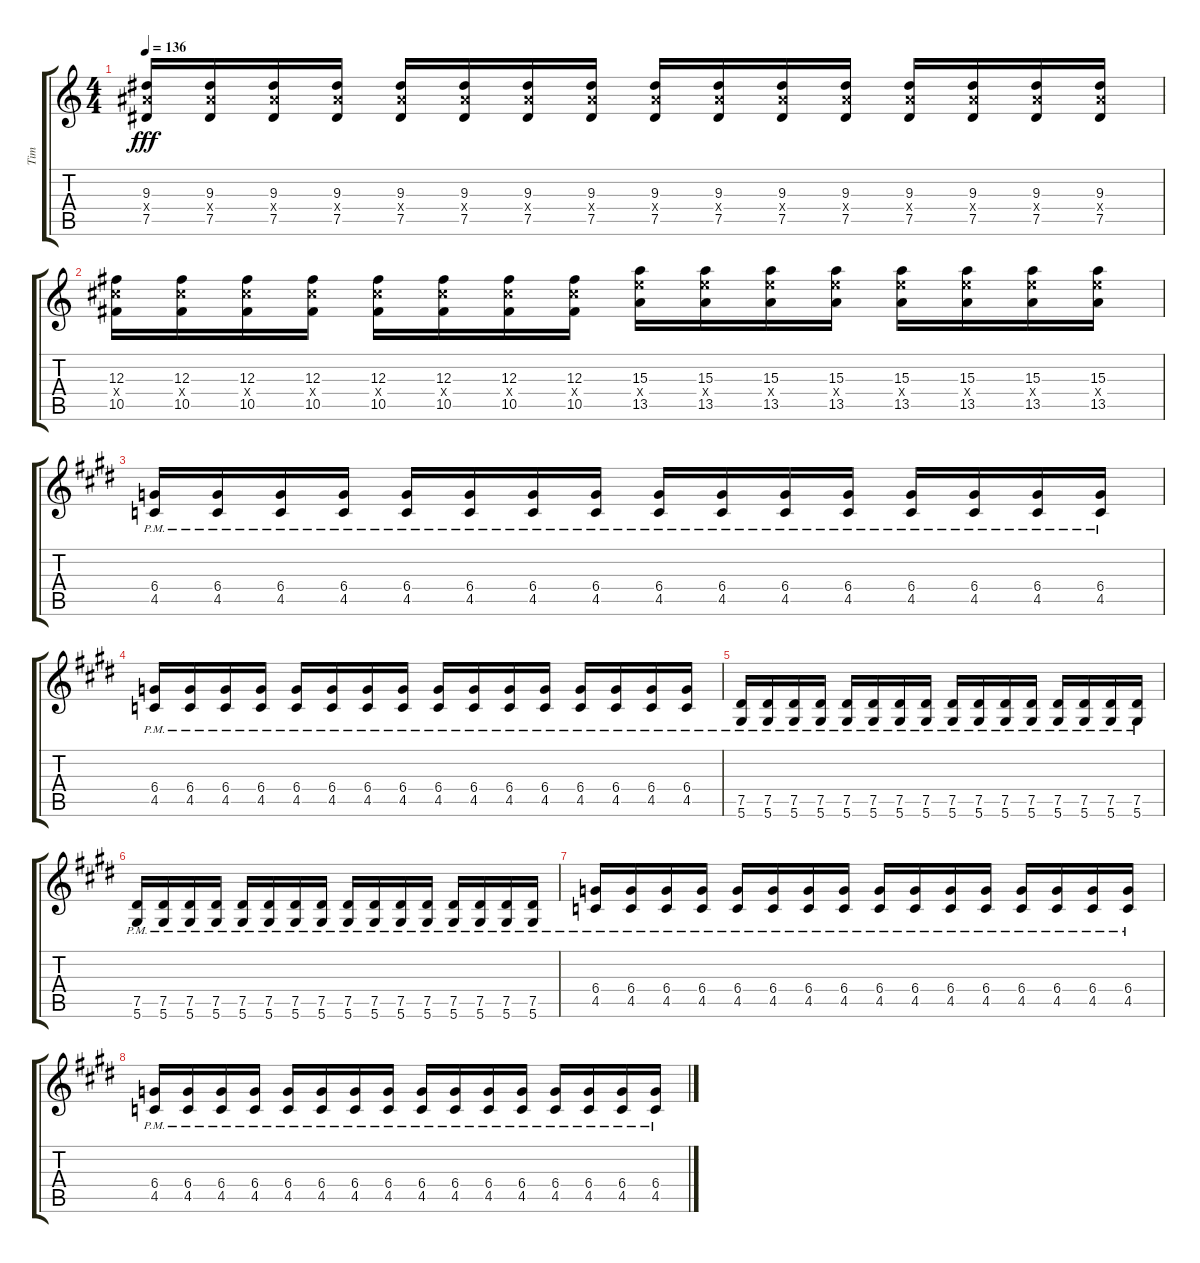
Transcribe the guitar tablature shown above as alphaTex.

\track ("Tim" "Tim") {instrument overdrivenguitar}
\staff {score tabs}
\tuning (Eb4 Bb3 Gb3 Db3 Ab2 Eb2) {hide}
\ts (4 4)
\tempo 136
\clef g2
\ks c
(9.3 9.4{x} 7.5).16{dy fff} (9.3 9.4{x} 7.5).16 (9.3 9.4{x} 7.5).16 (9.3 9.4{x} 7.5).16 (9.3 9.4{x} 7.5).16 (9.3 9.4{x} 7.5).16 (9.3 9.4{x} 7.5).16 (9.3 9.4{x} 7.5).16 (9.3 9.4{x} 7.5).16 (9.3 9.4{x} 7.5).16 (9.3 9.4{x} 7.5).16 (9.3 9.4{x} 7.5).16 (9.3 9.4{x} 7.5).16 (9.3 9.4{x} 7.5).16 (9.3 9.4{x} 7.5).16 (9.3 9.4{x} 7.5).16 |
(12.3 12.4{x} 10.5).16 (12.3 12.4{x} 10.5).16 (12.3 12.4{x} 10.5).16 (12.3 12.4{x} 10.5).16 (12.3 12.4{x} 10.5).16 (12.3 12.4{x} 10.5).16 (12.3 12.4{x} 10.5).16 (12.3 12.4{x} 10.5).16 (15.3 15.4{x} 13.5).16 (15.3 15.4{x} 13.5).16 (15.3 15.4{x} 13.5).16 (15.3 15.4{x} 13.5).16 (15.3 15.4{x} 13.5).16 (15.3 15.4{x} 13.5).16 (15.3 15.4{x} 13.5).16 (15.3 15.4{x} 13.5).16 |
\ks e
(6.4{pm} 4.5{pm}).16 (6.4{pm} 4.5{pm}).16 (6.4{pm} 4.5{pm}).16 (6.4{pm} 4.5{pm}).16 (6.4{pm} 4.5{pm}).16 (6.4{pm} 4.5{pm}).16 (6.4{pm} 4.5{pm}).16 (6.4{pm} 4.5{pm}).16 (6.4{pm} 4.5{pm}).16 (6.4{pm} 4.5{pm}).16 (6.4{pm} 4.5{pm}).16 (6.4{pm} 4.5{pm}).16 (6.4{pm} 4.5{pm}).16 (6.4{pm} 4.5{pm}).16 (6.4{pm} 4.5{pm}).16 (6.4{pm} 4.5{pm}).16 |
(6.4{pm} 4.5{pm}).16 (6.4{pm} 4.5{pm}).16 (6.4{pm} 4.5{pm}).16 (6.4{pm} 4.5{pm}).16 (6.4{pm} 4.5{pm}).16 (6.4{pm} 4.5{pm}).16 (6.4{pm} 4.5{pm}).16 (6.4{pm} 4.5{pm}).16 (6.4{pm} 4.5{pm}).16 (6.4{pm} 4.5{pm}).16 (6.4{pm} 4.5{pm}).16 (6.4{pm} 4.5{pm}).16 (6.4{pm} 4.5{pm}).16 (6.4{pm} 4.5{pm}).16 (6.4{pm} 4.5{pm}).16 (6.4{pm} 4.5{pm}).16 |
(7.5{pm} 5.6{pm}).16 (7.5{pm} 5.6{pm}).16 (7.5{pm} 5.6{pm}).16 (7.5{pm} 5.6{pm}).16 (7.5{pm} 5.6{pm}).16 (7.5{pm} 5.6{pm}).16 (7.5{pm} 5.6{pm}).16 (7.5{pm} 5.6{pm}).16 (7.5{pm} 5.6{pm}).16 (7.5{pm} 5.6{pm}).16 (7.5{pm} 5.6{pm}).16 (7.5{pm} 5.6{pm}).16 (7.5{pm} 5.6{pm}).16 (7.5{pm} 5.6{pm}).16 (7.5{pm} 5.6{pm}).16 (7.5{pm} 5.6{pm}).16 |
(7.5{pm} 5.6{pm}).16 (7.5{pm} 5.6{pm}).16 (7.5{pm} 5.6{pm}).16 (7.5{pm} 5.6{pm}).16 (7.5{pm} 5.6{pm}).16 (7.5{pm} 5.6{pm}).16 (7.5{pm} 5.6{pm}).16 (7.5{pm} 5.6{pm}).16 (7.5{pm} 5.6{pm}).16 (7.5{pm} 5.6{pm}).16 (7.5{pm} 5.6{pm}).16 (7.5{pm} 5.6{pm}).16 (7.5{pm} 5.6{pm}).16 (7.5{pm} 5.6{pm}).16 (7.5{pm} 5.6{pm}).16 (7.5{pm} 5.6{pm}).16 |
(6.4{pm} 4.5{pm}).16 (6.4{pm} 4.5{pm}).16 (6.4{pm} 4.5{pm}).16 (6.4{pm} 4.5{pm}).16 (6.4{pm} 4.5{pm}).16 (6.4{pm} 4.5{pm}).16 (6.4{pm} 4.5{pm}).16 (6.4{pm} 4.5{pm}).16 (6.4{pm} 4.5{pm}).16 (6.4{pm} 4.5{pm}).16 (6.4{pm} 4.5{pm}).16 (6.4{pm} 4.5{pm}).16 (6.4{pm} 4.5{pm}).16 (6.4{pm} 4.5{pm}).16 (6.4{pm} 4.5{pm}).16 (6.4{pm} 4.5{pm}).16 |
(6.4{pm} 4.5{pm}).16 (6.4{pm} 4.5{pm}).16 (6.4{pm} 4.5{pm}).16 (6.4{pm} 4.5{pm}).16 (6.4{pm} 4.5{pm}).16 (6.4{pm} 4.5{pm}).16 (6.4{pm} 4.5{pm}).16 (6.4{pm} 4.5{pm}).16 (6.4{pm} 4.5{pm}).16 (6.4{pm} 4.5{pm}).16 (6.4{pm} 4.5{pm}).16 (6.4{pm} 4.5{pm}).16 (6.4{pm} 4.5{pm}).16 (6.4{pm} 4.5{pm}).16 (6.4{pm} 4.5{pm}).16 (6.4{pm} 4.5{pm}).16
